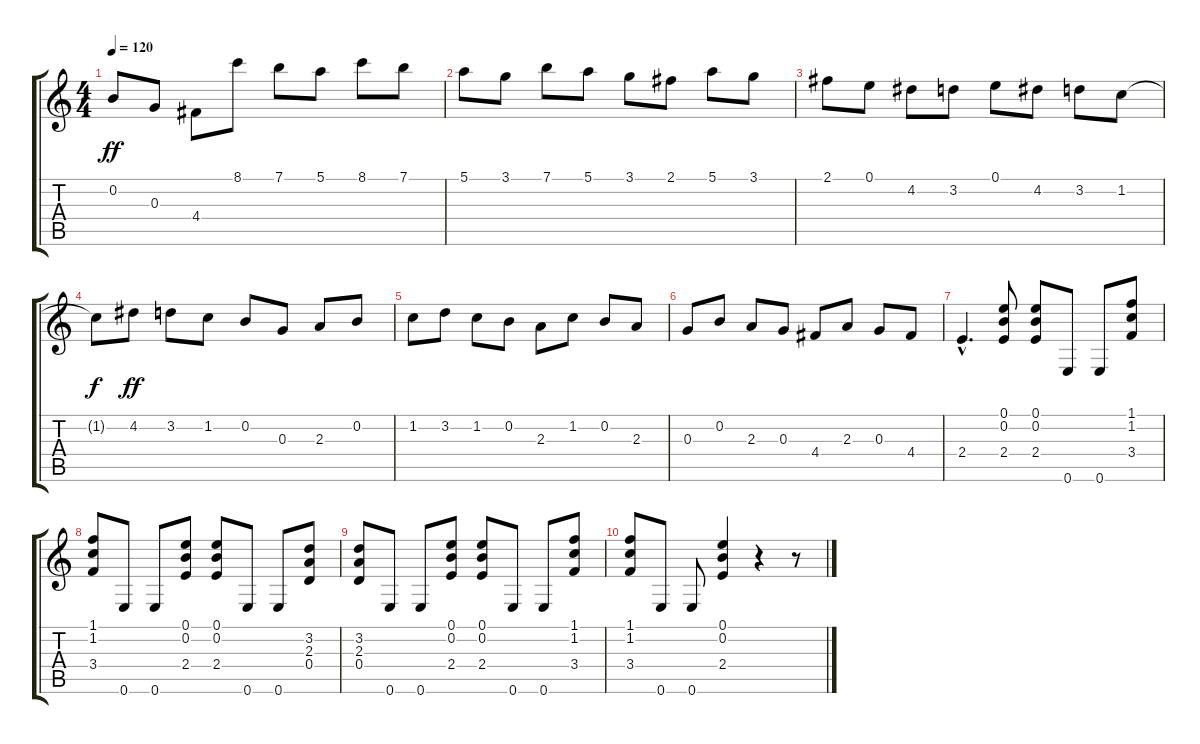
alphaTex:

\track "" {instrument acousticguitarnylon}
\staff {score tabs}
\tuning (E4 B3 G3 D3 A2 E2) {hide}
\ts (4 4)
\tempo 120
\clef g2
\ks c
0.2.8{dy ff} 0.3.8 4.4.8 8.1.8 7.1.8 5.1.8 8.1.8 7.1.8 |
5.1.8 3.1.8 7.1.8 5.1.8 3.1.8 2.1.8 5.1.8 3.1.8 |
2.1.8 0.1.8 4.2.8 3.2.8 0.1.8 4.2.8 3.2.8 1.2.8 |
1.2{t}.8{dy f} 4.2.8{dy ff} 3.2.8 1.2.8 0.2.8 0.3.8 2.3.8 0.2.8 |
1.2.8 3.2.8 1.2.8 0.2.8 2.3.8 1.2.8 0.2.8 2.3.8 |
0.3.8 0.2.8 2.3.8 0.3.8 4.4.8 2.3.8 0.3.8 4.4.8 |
2.4{hac}.4{d} (0.1 0.2 2.4).8 (0.1 0.2 2.4).8 0.6.8 0.6.8 (1.1 1.2 3.4).8 |
(1.1 1.2 3.4).8 0.6.8 0.6.8 (0.1 0.2 2.4).8 (0.1 0.2 2.4).8 0.6.8 0.6.8 (3.2 2.3 0.4).8 |
(3.2 2.3 0.4).8 0.6.8 0.6.8 (0.1 0.2 2.4).8 (0.1 0.2 2.4).8 0.6.8 0.6.8 (1.1 1.2 3.4).8 |
(1.1 1.2 3.4).8 0.6.8 0.6.8 (0.1 0.2 2.4).4 r.4 r.8
